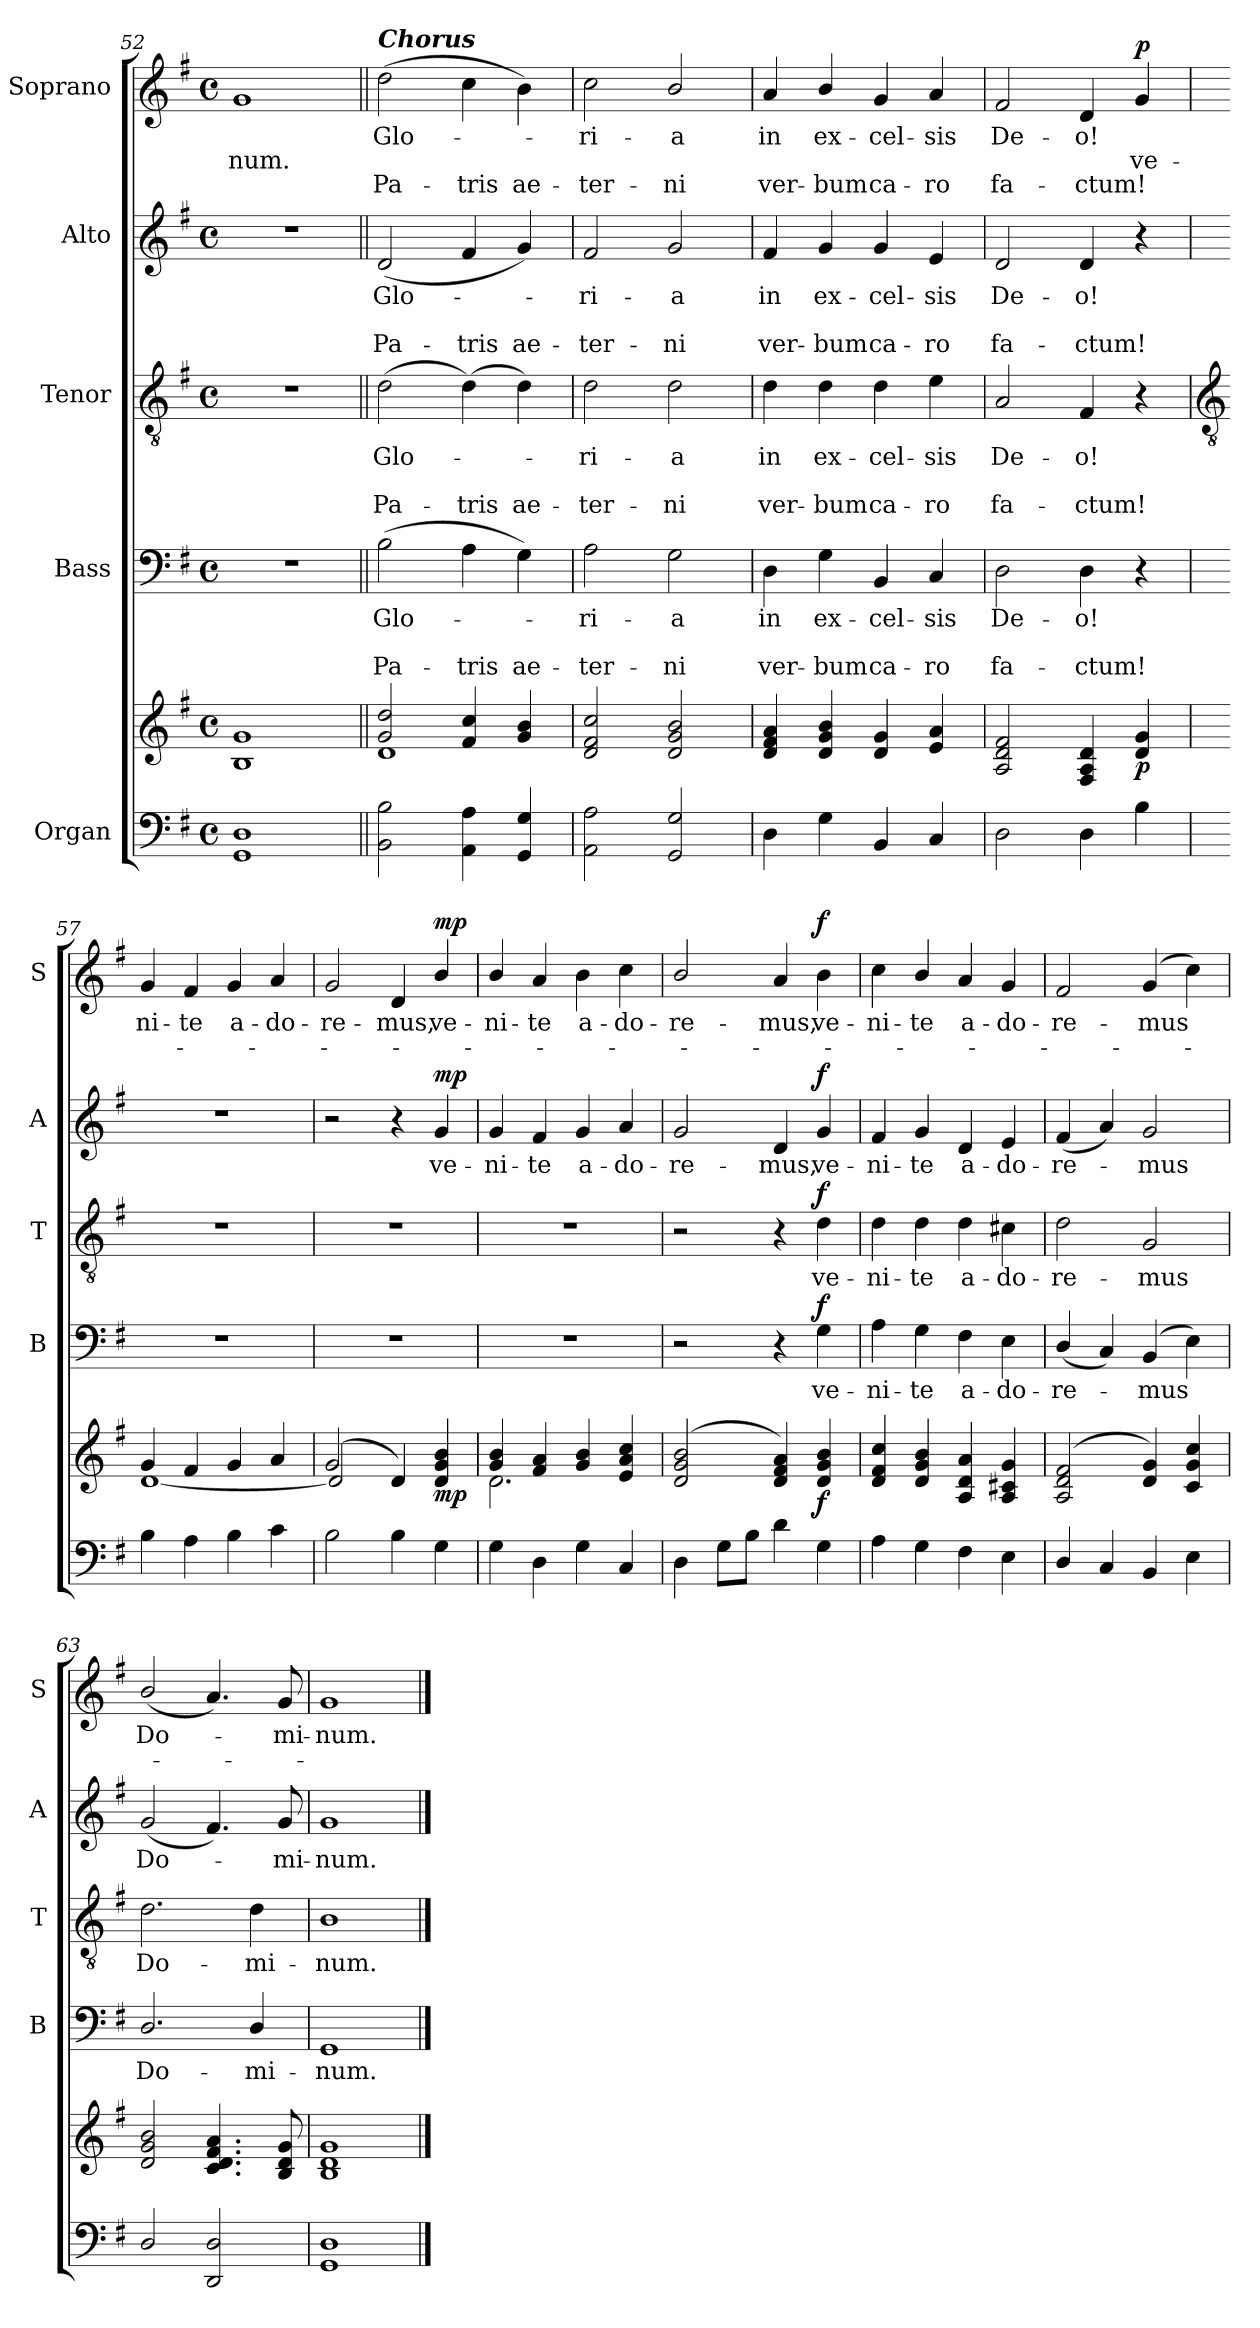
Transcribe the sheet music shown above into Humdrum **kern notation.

**kern	**kern	**dynam	**kern	**text	**text	**text	**dynam	**kern	**text	**text	**text	**dynam	**kern	**text	**text	**text	**dynam	**kern	**text	**text	**text	**dynam
*part5	*part5	*part5	*part4	*part4	*part4	*part4	*part4	*part3	*part3	*part3	*part3	*part3	*part2	*part2	*part2	*part2	*part2	*part1	*part1	*part1	*part1	*part1
*staff6	*staff5	*staff5/6	*staff4	*staff4	*staff4	*staff4	*staff4	*staff3	*staff3	*staff3	*staff3	*staff3	*staff2	*staff2	*staff2	*staff2	*staff2	*staff1	*staff1	*staff1	*staff1	*staff1
*I"Organ	*	*	*I"Bass	*	*	*	*	*I"Tenor	*	*	*	*	*I"Alto	*	*	*	*	*I"Soprano	*	*	*	*
*	*	*	*I'B	*	*	*	*	*I'T	*	*	*	*	*I'A	*	*	*	*	*I'S	*	*	*	*
*clefF4	*clefG2	*	*clefF4	*	*	*	*	*clefGv2	*	*	*	*	*clefG2	*	*	*	*	*clefG2	*	*	*	*
*k[f#]	*k[f#]	*	*k[f#]	*	*	*	*	*k[f#]	*	*	*	*	*k[f#]	*	*	*	*	*k[f#]	*	*	*	*
*G:	*G:	*	*G:	*	*	*	*	*G:	*	*	*	*	*G:	*	*	*	*	*G:	*	*	*	*
*M4/4	*M4/4	*	*M4/4	*	*	*	*	*M4/4	*	*	*	*	*M4/4	*	*	*	*	*M4/4	*	*	*	*
*met(c)	*met(c)	*	*met(c)	*	*	*	*	*met(c)	*	*	*	*	*met(c)	*	*	*	*	*met(c)	*	*	*	*
=52	=52	=52	=52	=52	=52	=52	=52	=52	=52	=52	=52	=52	=52	=52	=52	=52	=52	=52	=52	=52	=52	=52
*	*^	*	*	*	*	*	*	*	*	*	*	*	*	*	*	*	*	*	*	*	*	*
!	!	!	!	!	!	!	!	!	!	!	!	!	!	!	!	!	!	!	!	!	!LO:LY:b	!	!
1GG 1D	1B 1g	1ryy	.	1r	.	.	.	.	1r	.	.	.	.	1r	.	.	.	.	1g	.	-num.	.	.
=53||	=53||	=53||	=53||	=53||	=53||	=53||	=53||	=53||	=53||	=53||	=53||	=53||	=53||	=53||	=53||	=53||	=53||	=53||	=53||	=53||	=53||	=53||	=53||
!	!	!	!	!	!	!	!	!	!	!	!	!	!	!	!	!	!	!	!LO:TX:a:Bi:t=Chorus	!	!	!	!
!	!	!	!	!	!LO:LY:b	!	!LO:LY:b	!	!	!LO:LY:b	!	!LO:LY:b	!	!	!LO:LY:b	!	!LO:LY:b	!	!	!LO:LY:b	!	!LO:LY:b	!
2BB 2B	2g/ 2dd/	1d\	.	(>2B	Glo-	.	Pa-	.	(>2d	Glo-	.	Pa-	.	(<2d	Glo-	.	Pa-	.	(>2dd	Glo-	.	Pa-	.
!	!	!	!	!	!	!	!LO:LY:b	!	!	!	!	!LO:LY:b	!	!	!	!	!LO:LY:b	!	!	!	!	!LO:LY:b	!
4AA 4A	4f# 4cc	.	.	4A	.	.	-tris	.	(>4d)	.	.	-tris	.	4f#	.	.	-tris	.	4cc	.	.	-tris	.
!	!	!	!	!	!	!	!LO:LY:b	!	!	!	!	!LO:LY:b	!	!	!	!	!LO:LY:b	!	!	!	!	!LO:LY:b	!
4GG 4G	4g 4b	.	.	4G)	.	.	ae-	.	4d)	.	.	ae-	.	4g)	.	.	ae-	.	4b)	.	.	ae-	.
=54	=54	=54	=54	=54	=54	=54	=54	=54	=54	=54	=54	=54	=54	=54	=54	=54	=54	=54	=54	=54	=54	=54	=54
!	!	!	!	!	!LO:LY:b	!	!LO:LY:b	!	!	!LO:LY:b	!	!LO:LY:b	!	!	!LO:LY:b	!	!LO:LY:b	!	!	!LO:LY:b	!	!LO:LY:b	!
2AA 2A	2d 2f# 2cc	1ryy	.	2A	-ri-	.	-ter-	.	2d	-ri-	.	-ter-	.	2f#	-ri-	.	-ter-	.	2cc	-ri-	.	-ter-	.
!	!	!	!	!	!LO:LY:b	!	!LO:LY:b	!	!	!LO:LY:b	!	!LO:LY:b	!	!	!LO:LY:b	!	!LO:LY:b	!	!	!LO:LY:b	!	!LO:LY:b	!
2GG 2G	2d 2g 2b	.	.	2G	-a	.	ni	.	2d	-a	.	ni	.	2g	-a	.	ni	.	2b/	-a	.	ni	.
=55	=55	=55	=55	=55	=55	=55	=55	=55	=55	=55	=55	=55	=55	=55	=55	=55	=55	=55	=55	=55	=55	=55	=55
!	!	!	!	!	!LO:LY:b	!	!LO:LY:b	!	!	!LO:LY:b	!	!LO:LY:b	!	!	!LO:LY:b	!	!LO:LY:b	!	!	!LO:LY:b	!	!LO:LY:b	!
4D	4d 4f# 4a	1ryy	.	4D	in	.	ver-	.	4d	in	.	ver-	.	4f#	in	.	ver-	.	4a	in	.	ver-	.
!	!	!	!	!	!LO:LY:b	!	!LO:LY:b	!	!	!LO:LY:b	!	!LO:LY:b	!	!	!LO:LY:b	!	!LO:LY:b	!	!	!LO:LY:b	!	!LO:LY:b	!
4G	4d 4g 4b	.	.	4G	-ex-	.	-bum	.	4d	-ex-	.	-bum	.	4g	-ex-	.	-bum	.	4b/	-ex-	.	-bum	.
!	!	!	!	!	!LO:LY:b	!	!LO:LY:b	!	!	!LO:LY:b	!	!LO:LY:b	!	!	!LO:LY:b	!	!LO:LY:b	!	!	!LO:LY:b	!	!LO:LY:b	!
4BB	4d 4g	.	.	4BB	cel-	.	-ca-	.	4d	cel-	.	-ca-	.	4g	cel-	.	-ca-	.	4g	cel-	.	-ca-	.
!	!	!	!	!	!LO:LY:b	!	!LO:LY:b	!	!	!LO:LY:b	!	!LO:LY:b	!	!	!LO:LY:b	!	!LO:LY:b	!	!	!LO:LY:b	!	!LO:LY:b	!
4C	4e 4a	.	.	4C	-sis	.	ro	.	4e	-sis	.	ro	.	4e	-sis	.	ro	.	4a	-sis	.	ro	.
=56	=56	=56	=56	=56	=56	=56	=56	=56	=56	=56	=56	=56	=56	=56	=56	=56	=56	=56	=56	=56	=56	=56	=56
!	!	!	!	!	!LO:LY:b	!	!LO:LY:b	!	!	!LO:LY:b	!	!LO:LY:b	!	!	!LO:LY:b	!	!LO:LY:b	!	!	!LO:LY:b	!	!LO:LY:b	!
2D	2A 2d 2f#	1ryy	.	2D	De-	.	-fa-	.	2A	De-	.	-fa-	.	2d	De-	.	-fa-	.	2f#	De-	.	-fa-	.
!	!	!	!	!	!LO:LY:b	!	!LO:LY:b	!	!	!LO:LY:b	!	!LO:LY:b	!	!	!LO:LY:b	!	!LO:LY:b	!	!	!LO:LY:b	!	!LO:LY:b	!
4D	4F# 4A 4d	.	.	4D	-o!	.	ctum!	.	4F#	-o!	.	ctum!	.	4d	-o!	.	ctum!	.	4d	-o!	.	ctum!	.
!	!	!	!LO:DY:b	!	!	!	!	!	!	!	!	!	!	!	!	!	!	!	!	!	!LO:LY:b	!	!LO:DY:b
4B	4d 4g	.	p	4r	.	.	.	.	4r	.	.	.	.	4r	.	.	.	.	4g	.	ve-	.	p
!!LO:LB:g=z
=57	=57	=57	=57	=57	=57	=57	=57	=57	=57	=57	=57	=57	=57	=57	=57	=57	=57	=57	=57	=57	=57	=57	=57
*	*	*	*	*	*	*	*	*	*clefGv2	*	*	*	*	*	*	*	*	*	*	*	*	*	*
!	!	!	!	!	!	!	!	!	!	!	!	!	!	!	!	!	!	!	!	!LO:LY:b	!	!	!
4B	4g	[1d\	.	1r	.	.	.	.	1r	.	.	.	.	1r	.	.	.	.	4g	-ni-	.	.	.
!	!	!	!	!	!	!	!	!	!	!	!	!	!	!	!	!	!	!	!	!LO:LY:b	!	!	!
4A	4f#	.	.	.	.	.	.	.	.	.	.	.	.	.	.	.	.	.	4f#	-te	.	.	.
!	!	!	!	!	!	!	!	!	!	!	!	!	!	!	!	!	!	!	!	!LO:LY:b	!	!	!
4B	4g	.	.	.	.	.	.	.	.	.	.	.	.	.	.	.	.	.	4g	a-	.	.	.
!	!	!	!	!	!	!	!	!	!	!	!	!	!	!	!	!	!	!	!	!LO:LY:b	!	!	!
4c	4a	.	.	.	.	.	.	.	.	.	.	.	.	.	.	.	.	.	4a	-do-	.	.	.
=58	=58	=58	=58	=58	=58	=58	=58	=58	=58	=58	=58	=58	=58	=58	=58	=58	=58	=58	=58	=58	=58	=58	=58
!	!	!	!	!	!	!	!	!	!	!	!	!	!	!	!	!	!	!	!	!LO:LY:b	!	!	!
2B	(>2g	2d/]	.	1r	.	.	.	.	1r	.	.	.	.	2r	.	.	.	.	2g	-re-	.	.	.
!	!	!	!	!	!	!	!	!	!	!	!	!	!	!	!	!	!	!	!	!LO:LY:b	!	!	!
4B	4d)	2ryy	.	.	.	.	.	.	.	.	.	.	.	4r	.	.	.	.	4d	-mus,	.	.	.
!	!	!	!LO:DY:b	!	!	!	!	!	!	!	!	!	!	!	!LO:LY:b	!	!	!LO:DY:b	!	!LO:LY:b	!	!	!LO:DY:b
4G	4d 4g 4b	.	mp	.	.	.	.	.	.	.	.	.	.	4g	ve-	.	.	mp	4b/	ve-	.	.	mp
=59	=59	=59	=59	=59	=59	=59	=59	=59	=59	=59	=59	=59	=59	=59	=59	=59	=59	=59	=59	=59	=59	=59	=59
!	!	!	!	!	!	!	!	!	!	!	!	!	!	!	!LO:LY:b	!	!	!	!	!LO:LY:b	!	!	!
4G	4g 4b	2.d\	.	1r	.	.	.	.	1r	.	.	.	.	4g	-ni-	.	.	.	4b/	-ni-	.	.	.
!	!	!	!	!	!	!	!	!	!	!	!	!	!	!	!LO:LY:b	!	!	!	!	!LO:LY:b	!	!	!
4D	4f# 4a	.	.	.	.	.	.	.	.	.	.	.	.	4f#	-te	.	.	.	4a	-te	.	.	.
!	!	!	!	!	!	!	!	!	!	!	!	!	!	!	!LO:LY:b	!	!	!	!	!LO:LY:b	!	!	!
4G	4g 4b	.	.	.	.	.	.	.	.	.	.	.	.	4g	a-	.	.	.	4b	a-	.	.	.
!	!	!	!	!	!	!	!	!	!	!	!	!	!	!	!LO:LY:b	!	!	!	!	!LO:LY:b	!	!	!
4C	4e 4a 4cc	4ryy	.	.	.	.	.	.	.	.	.	.	.	4a	-do-	.	.	.	4cc	-do-	.	.	.
=60	=60	=60	=60	=60	=60	=60	=60	=60	=60	=60	=60	=60	=60	=60	=60	=60	=60	=60	=60	=60	=60	=60	=60
!	!	!	!	!	!	!	!	!	!	!	!	!	!	!	!LO:LY:b	!	!	!	!	!LO:LY:b	!	!	!
4D	(<2d 2g 2b	1ryy	.	2r	.	.	.	.	2r	.	.	.	.	2g	-re-	.	.	.	2b/	-re-	.	.	.
8GL	.	.	.	.	.	.	.	.	.	.	.	.	.	.	.	.	.	.	.	.	.	.	.
8BJ	.	.	.	.	.	.	.	.	.	.	.	.	.	.	.	.	.	.	.	.	.	.	.
!	!	!	!	!	!	!	!	!	!	!	!	!	!	!	!LO:LY:b	!	!	!	!	!LO:LY:b	!	!	!
4d	4d 4f# 4a)	.	.	4r	.	.	.	.	4r	.	.	.	.	4d	-mus,	.	.	.	4a	-mus,	.	.	.
!	!	!	!LO:DY:b	!	!LO:LY:b	!	!	!LO:DY:b	!	!LO:LY:b	!	!	!LO:DY:b	!	!LO:LY:b	!	!	!LO:DY:b	!	!LO:LY:b	!	!	!LO:DY:b
4G	4d 4g 4b	.	f	4G	ve-	.	.	f	4d	ve-	.	.	f	4g	ve-	.	.	f	4b	ve-	.	.	f
=61	=61	=61	=61	=61	=61	=61	=61	=61	=61	=61	=61	=61	=61	=61	=61	=61	=61	=61	=61	=61	=61	=61	=61
!	!	!	!	!	!LO:LY:b	!	!	!	!	!LO:LY:b	!	!	!	!	!LO:LY:b	!	!	!	!	!LO:LY:b	!	!	!
4A	4d 4f# 4cc	1ryy	.	4A	-ni-	.	.	.	4d	-ni-	.	.	.	4f#	-ni-	.	.	.	4cc	-ni-	.	.	.
!	!	!	!	!	!LO:LY:b	!	!	!	!	!LO:LY:b	!	!	!	!	!LO:LY:b	!	!	!	!	!LO:LY:b	!	!	!
4G	4d 4g 4b	.	.	4G	-te	.	.	.	4d	-te	.	.	.	4g	-te	.	.	.	4b/	-te	.	.	.
!	!	!	!	!	!LO:LY:b	!	!	!	!	!LO:LY:b	!	!	!	!	!LO:LY:b	!	!	!	!	!LO:LY:b	!	!	!
4F#	4A 4d 4a	.	.	4F#	a-	.	.	.	4d	a-	.	.	.	4d	a-	.	.	.	4a	a-	.	.	.
!	!	!	!	!	!LO:LY:b	!	!	!	!	!LO:LY:b	!	!	!	!	!LO:LY:b	!	!	!	!	!LO:LY:b	!	!	!
4E	4A 4c#X 4g	.	.	4E	-do-	.	.	.	4c#X	-do-	.	.	.	4e	-do-	.	.	.	4g	-do-	.	.	.
=62	=62	=62	=62	=62	=62	=62	=62	=62	=62	=62	=62	=62	=62	=62	=62	=62	=62	=62	=62	=62	=62	=62	=62
!	!	!	!	!	!LO:LY:b	!	!	!	!	!LO:LY:b	!	!	!	!	!LO:LY:b	!	!	!	!	!LO:LY:b	!	!	!
4D/	(<2A 2d 2f#	1ryy	.	(<4D/	-re-	.	.	.	2d	-re-	.	.	.	(<4f#	-re-	.	.	.	2f#	-re-	.	.	.
4C	.	.	.	4C)	.	.	.	.	.	.	.	.	.	4a)	.	.	.	.	.	.	.	.	.
!	!	!	!	!	!LO:LY:b	!	!	!	!	!LO:LY:b	!	!	!	!	!LO:LY:b	!	!	!	!	!LO:LY:b	!	!	!
4BB	4d 4g)	.	.	(<4BB	mus	.	.	.	2G	-mus	.	.	.	2g	mus	.	.	.	(<4g	-mus	.	.	.
4E	4c 4g 4cc	.	.	4E)	.	.	.	.	.	.	.	.	.	.	.	.	.	.	4cc)	.	.	.	.
=63	=63	=63	=63	=63	=63	=63	=63	=63	=63	=63	=63	=63	=63	=63	=63	=63	=63	=63	=63	=63	=63	=63	=63
!	!	!	!	!	!LO:LY:b	!	!	!	!	!LO:LY:b	!	!	!	!	!LO:LY:b	!	!	!	!	!LO:LY:b	!	!	!
2D/	2d 2g 2b	1ryy	.	2.D/	Do-	.	.	.	2.d	Do-	.	.	.	(<2g	Do-	.	.	.	(<2b/	Do-	.	.	.
2DD 2D	4.c 4.d 4.f# 4.a	.	.	.	.	.	.	.	.	.	.	.	.	4.f#)	.	.	.	.	4.a)	.	.	.	.
!	!	!	!	!	!LO:LY:b	!	!	!	!	!LO:LY:b	!	!	!	!	!	!	!	!	!	!	!	!	!
.	.	.	.	4D/	-mi-	.	.	.	4d	-mi-	.	.	.	.	.	.	.	.	.	.	.	.	.
!	!	!	!	!	!	!	!	!	!	!	!	!	!	!	!LO:LY:b	!	!	!	!	!LO:LY:b	!	!	!
.	8B 8d 8g	.	.	.	.	.	.	.	.	.	.	.	.	8g	mi-	.	.	.	8g	mi-	.	.	.
=64	=64	=64	=64	=64	=64	=64	=64	=64	=64	=64	=64	=64	=64	=64	=64	=64	=64	=64	=64	=64	=64	=64	=64
!	!	!	!	!	!LO:LY:b	!	!	!	!	!LO:LY:b	!	!	!	!	!LO:LY:b	!	!	!	!	!LO:LY:b	!	!	!
1GG 1D	1B 1d 1g	1ryy	.	1GG	-num.	.	.	.	1B	-num.	.	.	.	1g	-num.	.	.	.	1g	-num.	.	.	.
*	*v	*v	*	*	*	*	*	*	*	*	*	*	*	*	*	*	*	*	*	*	*	*	*
==	==	==	==	==	==	==	==	==	==	==	==	==	==	==	==	==	==	==	==	==	==	==
*-	*-	*-	*-	*-	*-	*-	*-	*-	*-	*-	*-	*-	*-	*-	*-	*-	*-	*-	*-	*-	*-	*-
